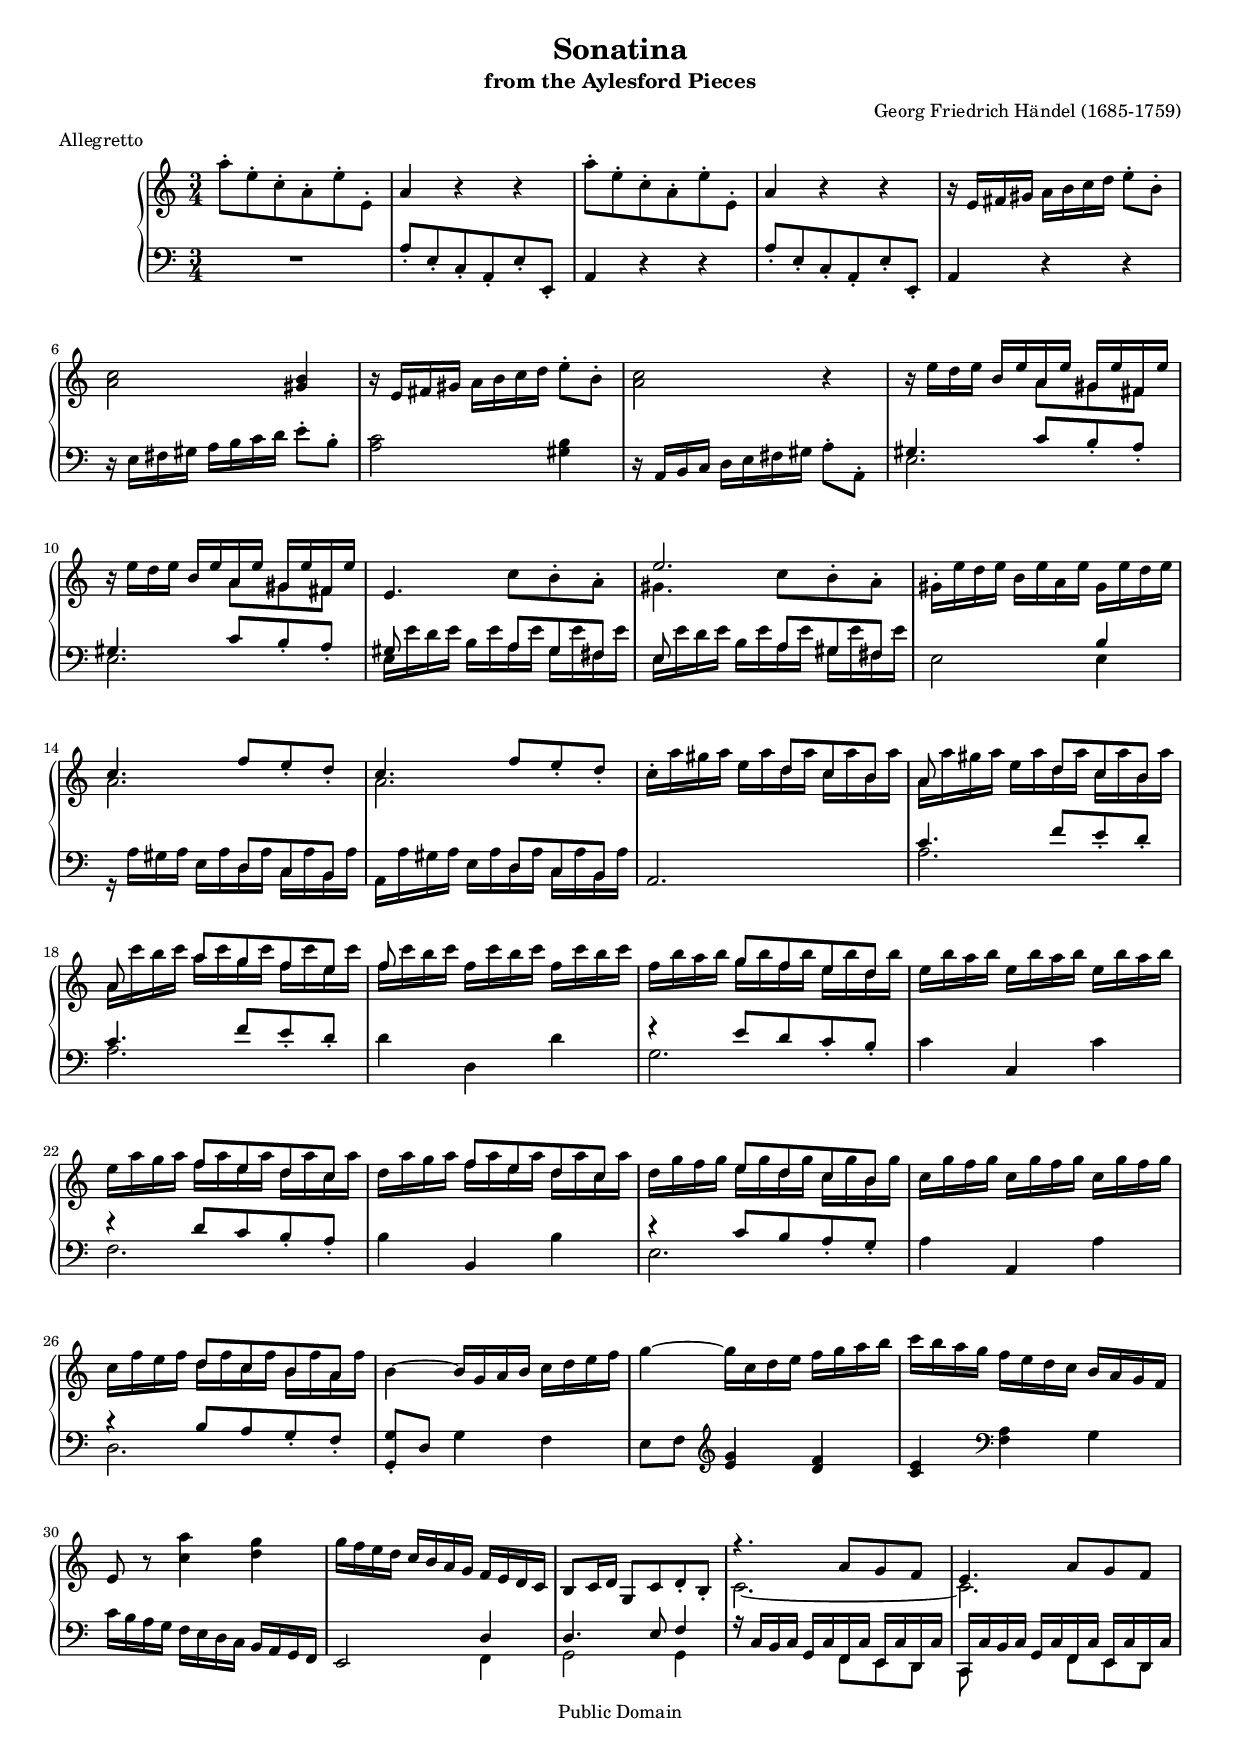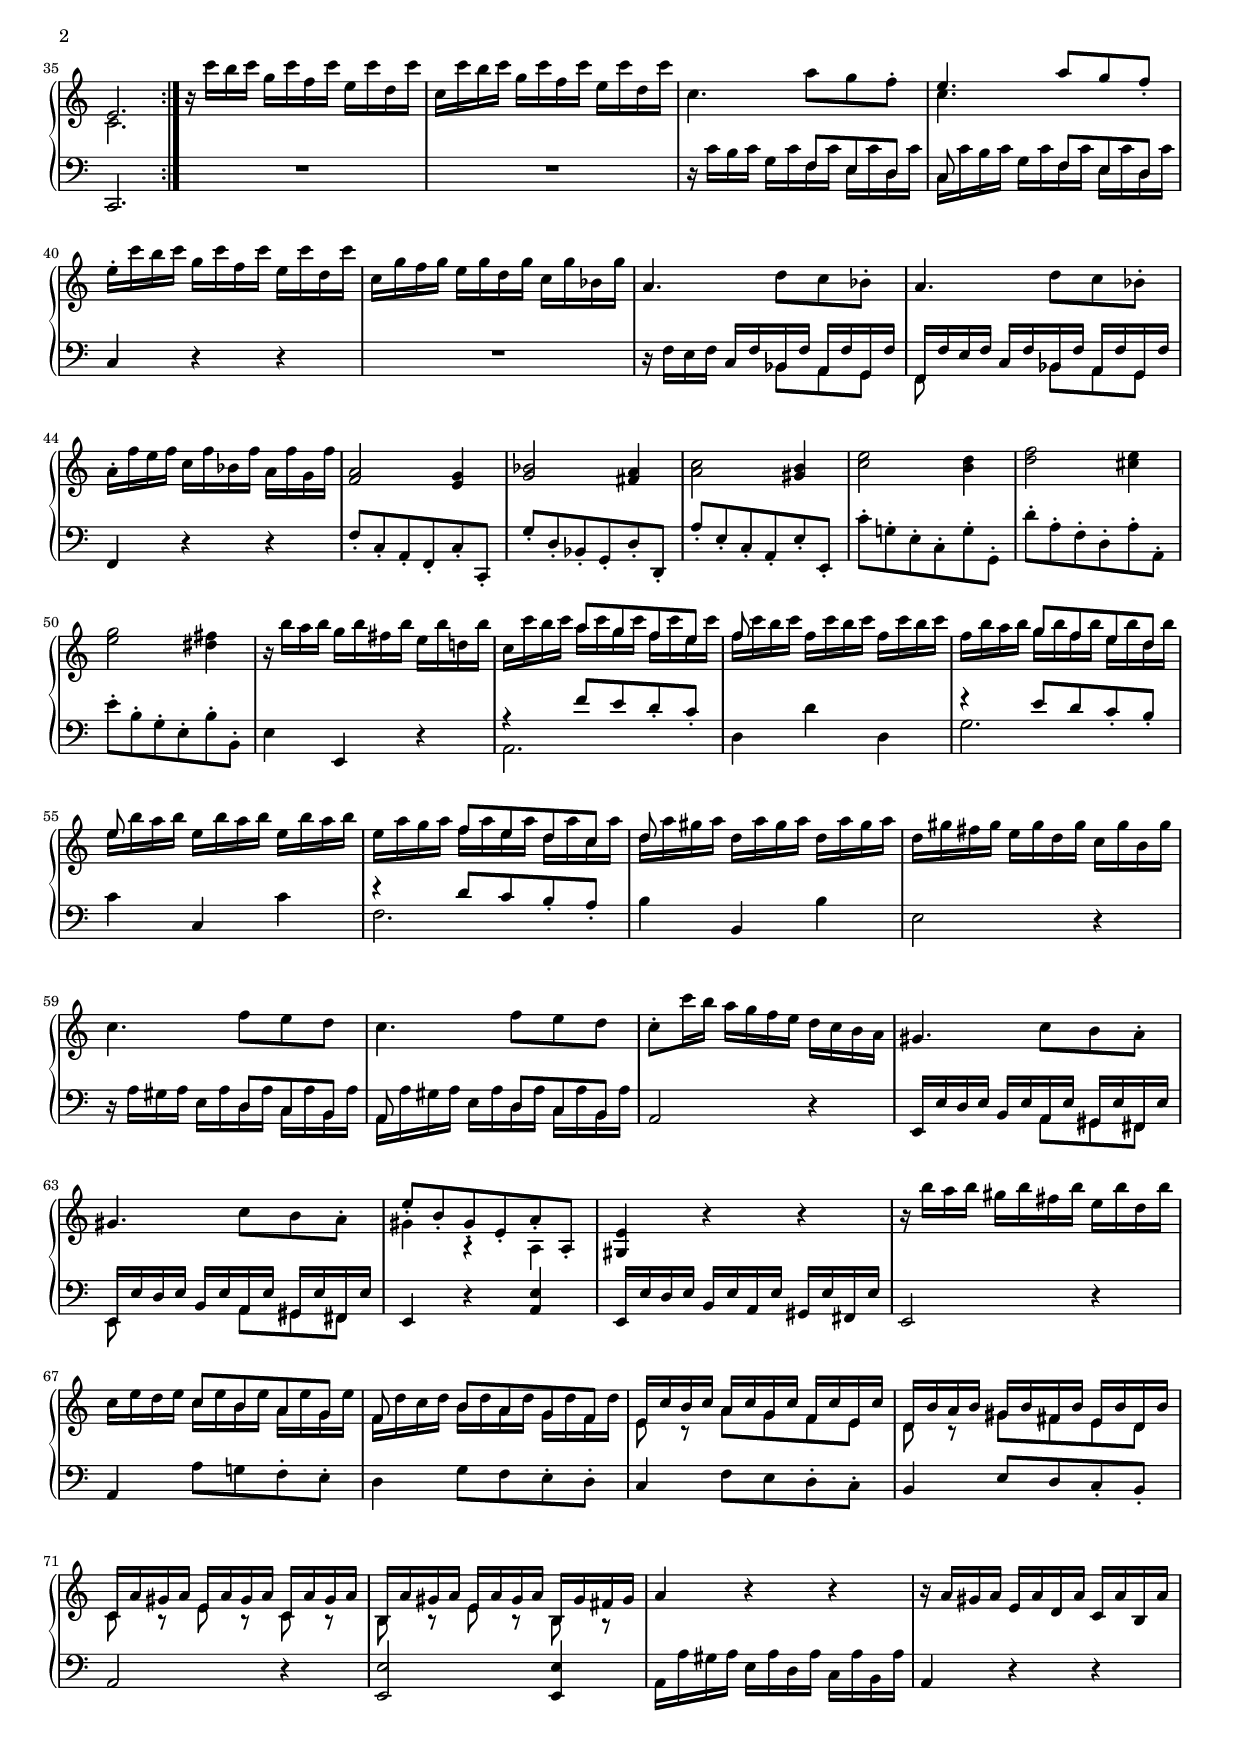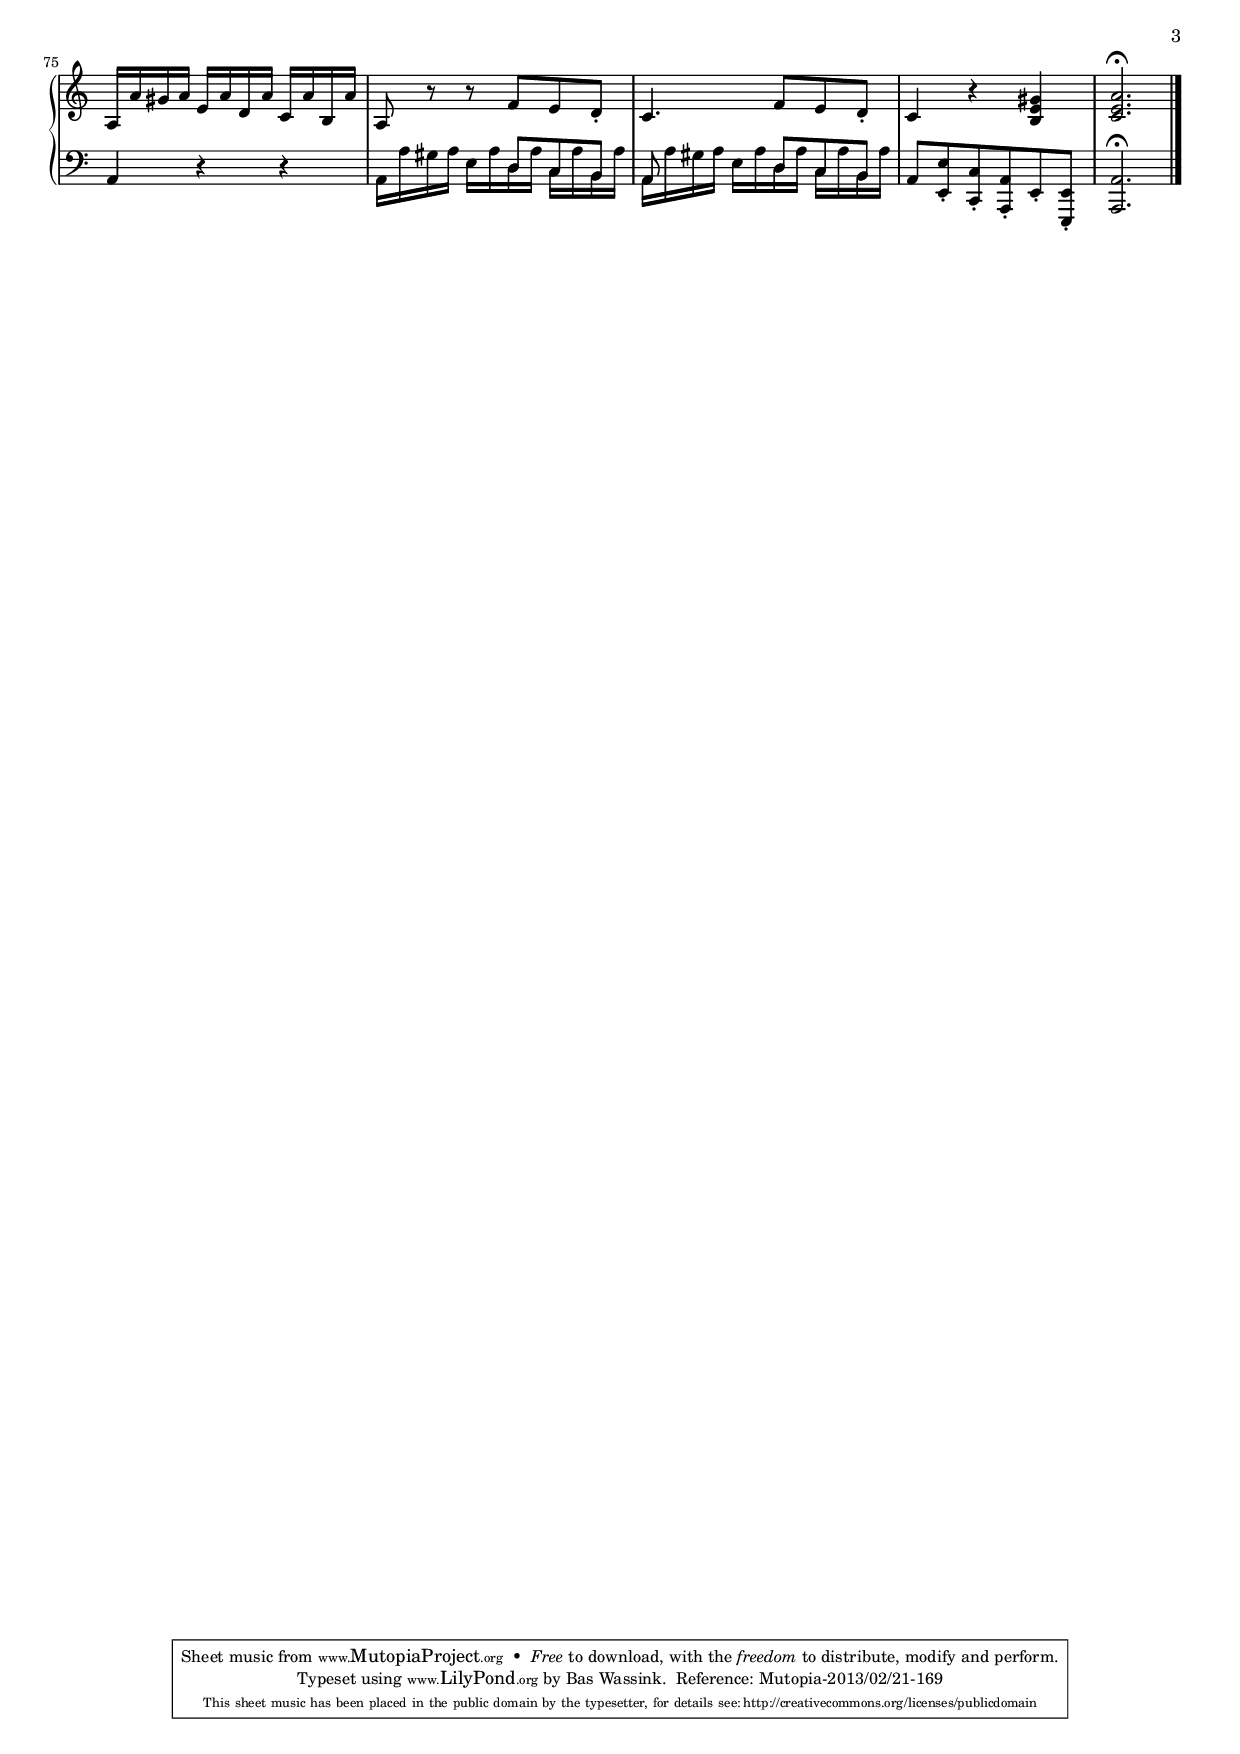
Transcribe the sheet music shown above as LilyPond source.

\version "2.16.1"
#(set-global-staff-size 16)
\header {
  title             = "Sonatina"
  subtitle          = "from the Aylesford Pieces"
  composer          = "Georg Friedrich Händel (1685-1759)"
  meter             = "Allegretto"
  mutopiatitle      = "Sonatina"
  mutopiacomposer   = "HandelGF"
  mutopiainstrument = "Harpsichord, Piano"
  date              = "18th Century"
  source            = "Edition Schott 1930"
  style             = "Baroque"
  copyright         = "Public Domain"
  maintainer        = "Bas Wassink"
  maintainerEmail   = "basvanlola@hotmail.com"

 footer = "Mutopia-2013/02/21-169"
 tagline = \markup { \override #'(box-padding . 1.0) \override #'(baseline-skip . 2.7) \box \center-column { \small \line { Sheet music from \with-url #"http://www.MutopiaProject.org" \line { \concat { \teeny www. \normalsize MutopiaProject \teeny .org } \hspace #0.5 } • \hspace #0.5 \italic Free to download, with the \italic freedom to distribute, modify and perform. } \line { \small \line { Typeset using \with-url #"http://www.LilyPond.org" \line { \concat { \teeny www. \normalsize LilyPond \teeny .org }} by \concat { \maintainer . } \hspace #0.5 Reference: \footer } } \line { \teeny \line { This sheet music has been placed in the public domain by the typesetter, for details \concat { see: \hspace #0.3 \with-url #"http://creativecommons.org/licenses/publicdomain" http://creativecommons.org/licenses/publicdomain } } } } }
  }

Global =  {\key a\minor \time 3/4}


MDI =  \relative c''' {
  \repeat volta 2 {
  \oneVoice a8-. e-. c-. a-. e'-. e,-.		% 1
  a4 r r
  a'8-. e-. c-. a-. e'-. e,-.
  a4 r r
  
  r16 e fis gis a b c d e8-. b-.			% 5
  <a c>2 <gis b>4
  r16 e fis gis a b c d e8-. b-.
  <a c>2 r4
  
  r16 e' d e \voiceOne b e a, e' gis, e' fis, e'
  \oneVoice r16 e d e \voiceOne b e a, e' gis, e' fis, e'	% 10
  \oneVoice e,4.  c'8[ b-. a-.]
  \voiceOne e'2.
  
  \oneVoice gis,16-. e' d e b e a, e' gis, e' d e
  \voiceOne c4.  f8[ e_. d_.]
  c4.  f8[ e_. d_.]										% 15
  s4. d8[ c b]
  
  a8 s4  d8[ c b]
  a8 s a'8[ g f e]
  f8 s s2
  s4 g8[ f e d]			% 20
  
  s2.
  s4 f8[ e d c]
  s4  f8[ e d c]
  s4 e8[ d c b]
  
  s2.										% 25
  s4 d8[ c b a]
  \oneVoice b4 ~ b16 g a b c d e f
  g4 ~ g16 c, d e f g a b
  
  c b a g f e d c b a g f
  e8 r <c' a'>4 <d g>							% 30
  g16 f e d c b a g f e d c
  b8 c16 d g,8 c d_. b_.
  
  \voiceOne r4.  a'8[ g f]
  e4.  a8[ g f]
  e2.									% 35
  }
  
  \oneVoice r16 c'' b c g c f, c' e, c' d, c'
  c, c' b c g c f, c' e, c' d, c'
  c,4.  a'8[ g f-.]
  \voiceOne e4.  a8[ g f_.]
  
  \oneVoice e16-. c' b c g c f, c' e, c' d, c'			% 40
  c, g' f g e g d g c, g' bes, g'
  a,4.  d8[ c bes-.]
  a4.  d8[ c bes-.]
  
  \oneVoice a16-. f' e f c f bes, f' a, f' g, f'
  <f, a>2 <e g>4							% 45
  <g bes>2 <fis a>4
  <a c>2 <gis b>4
  
  <c e>2 <b d>4
  <d f>2 <cis e>4
  <e g>2 <dis fis>4							% 50
  r16 b' a b g b fis b e, b' d,! b'
  
  \voiceOne s4  a8[ g f e]
  f8 s s2
  s4 g8[ f e d]
  e8 s s2								% 55
  
  s4 f8[ e d c]
  d8 s s2
  \oneVoice d16 gis fis gis e gis d gis c, gis' b, gis'
  c,4.  f8[ e d]
  
  c4.  f8[ e d]								% 60
  c8-. c'16 b a g f e d c b a
  gis4.  c8[ b a-.]
  gis4.  c8[ b a-.]
  
  \voiceOne e'8_. b_. gis_. e_. a_. a,_.
  \oneVoice <gis e'>4 r r						% 65
  s2.
  s4 \voiceOne c'8[ b a g] 
  
  f8 s b8[ a g f] 
  e16 c' b c a c g c f, c' e, c'
  d,16 b' a b gis b fis b e, b' d, b'					% 70
  c, a' gis a e a gis a c, a' gis a
  
  b, a' gis a e a gis a b, gis' fis gis
  \oneVoice a4 r r
  r16 a gis a e a d, a' c, a' b, a'
  a, a' gis a e a d, a' c, a' b, a'					% 75
  
  a,8 r r  f'[ e d_.]
  c4.  f8[ e d_.]
  c4 r <b e gis>
  <c e a\fermata>2.							% 79
  \bar "|."
  }
MDII =  \relative c'' {
  s2.						% 1
  s
  s
  s
  
  s
  s
  s
  s
  
  s4. \voiceTwo  a8[ gis fis]
  s4.  a8[ gis fis]				% 10
  s2.
  gis4.  c8[ b^. a^.]
  
  s2.
  a
  a						% 15
  c16^. a' gis a e a d, a' c, a' b, a'
  
  a, a' gis a e a d, a' c, a' b, a'
  a, c' b c a c g c f, c' e, c'
  f, c' b c f, c' b c f, c' b c
  f, b a b g b f b e, b' d, b'			% 20
  
  e, b' a b e, b' a b e, b' a b
  e, a g a f a e a d, a' c, a'
  d, a' g a f a e a d, a' c, a'
  d, g f g e g d g c, g' b, g'
  
  c, g' f g c, g' f g c, g' f g			% 25
  c, f e f d f c f b, f' a, f'
  s2.
  s
  
  s
  s						% 30
  s
  s
  
  c,2. ~
  c
  c						% 35
  
  %---
  
  s2.
  s
  s
  c'4. s4.
   
  s2.						% 40
  s
  s
  s
  
  s
  s						% 45
  s
  s
  
  s
  s
  s						% 50
  s
  
  c16 c' b c a c g c f, c' e, c'
  f, c' b c f, c' b c f, c' b c
  f, b a b g b f b e, b' d, b'
  e, b' a b e, b' a b e, b' a b			% 55
  
  e, a g a f a e a d, a' c, a'
  d, a' gis a d, a' gis a d, a' gis a
  s2.
  s
  
  s						% 60
  s
  s
  s
  
  gis,4 r a,
  s2.						% 65
  \oneVoice r16 b''16 a b gis b fis b e, b' d, b'
  c, e d e \voiceTwo c e b e a, e' g, e'
  
  f,16 d' c d b d a d g, d' f, d'
  e,8 r  a[ g f e]
  d r  gis[ fis e d]				% 70
  c r e r c r
  
  b r e r b r
  s2.
  s
  s						% 75
  
  s
  s
  s
  s
  }

MSI =  \relative c' {
  R2.
  a8-. e-. c-. a-. e'-. e,-.
  a4 r r
  a'8-. e-. c-. a-. e'-. e,-.
  
  a4 r r
  r16 e' fis gis a b c d e8-. b-.			% 6
  <a c>2 <gis b>4
  r16 a, b c d e fis gis a8-. a,-.
  
  \voiceOne gis'4.  c8[ b_. a_.]
  gis4.  c8[ b_. a_.]
  gis8 s4 a8[ gis fis]		%11
  e s4  a8[ gis fis]
  
  s2 b4
  s4. d,8[ c b]
  s4.  d8[ c b]
  \oneVoice a2.						% 16
  
  \voiceOne c'4. f8[ e_. d_.]
  c4.  f8[ e_. d_.]
  \oneVoice d4 d, d'
  \voiceOne r e8 d c_. b_.
  
  \oneVoice c4 c, c'					% 21
  \voiceOne r d8 c b_. a_.
  \oneVoice b4 b, b'
  \voiceOne r c8 b a_. g_.
  
  \oneVoice a4 a, a'
  \voiceOne r b8 a g_. f_.				% 26
  <g, g'>8_. d' \oneVoice g4 f
  e8 f \clef treble <e' g>4 <d f>
  
  <c e> \clef bass <f, a> g
  c16 b a g f e d c b a g f				% 30
  e2 \voiceOne d'4
  d4. e8 f4
  
  r16 c b c g c f, c' e, c' d, c'
  c, c' b c g c f, c' e, c' d, c'
  c,2.							% 35
  
  %---
  
  s2.
  s
  s4. f'8[ e d]
  c8 s4  f8[ e d]
  
  \oneVoice c4 r r					% 40
  R2.
  r16 f e f \voiceOne c f bes, f' a, f' g, f'
  f, f' e f c f bes, f' a, f' g, f'
  
  \oneVoice f,4 r r
  f'8_. c_. a_. f_. c'_. c,_.				% 45
  g''_. d_. bes_. g_. d'_. d,_.
  a''-. e-. c-. a-. e'-. e,-.
  
  c''-. g!-. e-. c-. g'-. g,-.
  d''-. a-. f-. d-. a'-. a,-.
  e''-. b-. g-. e-. b'-. b,-.				% 50
  e4 e, r
  
  \voiceOne r4  f''8[ e d_. c_.]
  \oneVoice d,4 d' d,
  \voiceOne r4  e'8[ d c_. b_.]
  \oneVoice c4 c, c'					% 55
  
  \voiceOne r4  d8[ c b_. a_.]
  \oneVoice b4 b, b'
  e,2 r4
  \voiceOne s4.  d8[ c b] 
  
  a8 s4  d8[ c b]					% 60
  \oneVoice a2 r4
  e16 e' d e \voiceOne b e a, e' gis, e' fis, e'
  e, e' d e b e a, e' gis, e' fis, e' 
  
  \oneVoice e,4 r <a e'>
  e16 e' d e b e a, e' gis,e' fis, e'			% 65
  e,2 r4
  a4  a'8[ g! f-. e-.]
  
  d4  g8[ f e-. d-.]
  c4  f8[ e d-. c-.]
  b4  e8[ d c-. b-.]					% 70
  a2 r4
  
  <e e'>2 <e e'>4
  a16 a' gis a e a d, a' c, a' b, a'
  a,4 r r
  a r r							% 75
  
  s4. \voiceOne d8[ c b]
  a s4  d8[ c b]
  a8 <e e'>_. <c c'>_. <a a'>_. e'_. <e, e'>_.
  <a\fermata a'>2. 
  }
MSII =  \relative c {
  s2.
  s
  s
  s
  
  s			% 5
  s
  s
  s
  
  e2.
  e						% 10
  e16 e' d e b e a, e' gis, e' fis, e'
  e, e' d e b e a, e' gis, e' fis, e'
  
  e,2 e4
  r16 a gis a e a d, a' c, a' b, a'
  a, a' gis a e a d, a' c, a' b, a'		% 15
  s2.
  
  a
  a
  s
  g				% 20
  
  s
  f
  s
  e
  
  s				% 25
  d
  s
  s
  
  s
  s				% 30
  s2 f,4
  g2 g4
  
  s4.  f8[ e d]
  c s4  f8[ e d]
  s2.				% 35
  
  \oneVoice R2.
  R
  r16 c'' b c \voiceTwo g c f, c' e, c' d, c'
  c, c' b c g c f, c' e, c' d, c' 
  
  s2.					% 40
  s
  s4.  bes,8[ a g]
  f s4  bes8[ a g]
  
  s2.
  s					% 45
  s
  s
  
  s
  s
  s					% 50
  s
  
  a2.
  s
  g'
  s					% 55
  
  f
  s
  s
  \oneVoice r16 a gis a \voiceTwo e a d, a' c, a' b, a'
  
  a, a' gis a e a d, a' c, a' b, a'	% 60
  s2.
  s4.  a,8[ gis fis]
  e8 s4  a8[ gis fis]
  
  s2.
  s					% 65
  s
  s
  
  s
  s
  s					% 70
  s
  
  s
  s
  s
  s					% 75
  
  a16 a' gis a e a d, a' c, a' b, a'
  a, a' gis a e a d, a' c, a' b, a'
  s2.
  s
  }

\score { {
  \new PianoStaff <<
    \set PianoStaff.midiInstrument = "harpsichord"
    \new Staff = "up" <<
      \Global \clef treble
      \new Voice=One {\MDI}
      \new Voice=Two {\voiceTwo\MDII}
    >>
    \new Staff = "down" <<
      \Global \clef bass
      \new Voice=One {\MSI}
      \new Voice=Two {\voiceTwo\MSII}
    >>
  >>
}

  \midi {
    \tempo 4 = 92
    }


\layout {}
}
